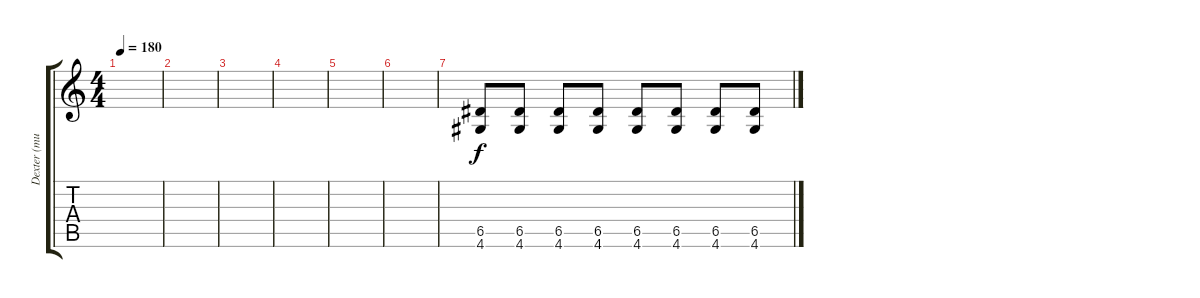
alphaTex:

\track ("Dexter (muted guitar)" "Dexter (mu") {instrument electricguitarmuted}
\staff {score tabs}
\tuning (E4 B3 G3 D3 A2 E2) {hide}
\ts (4 4)
\tempo 180
\clef g2
\ks c
|
|
|
|
|
|
(6.5 4.6).8 (6.5 4.6).8 (6.5 4.6).8 (6.5 4.6).8 (6.5 4.6).8 (6.5 4.6).8 (6.5 4.6).8 (6.5 4.6).8
